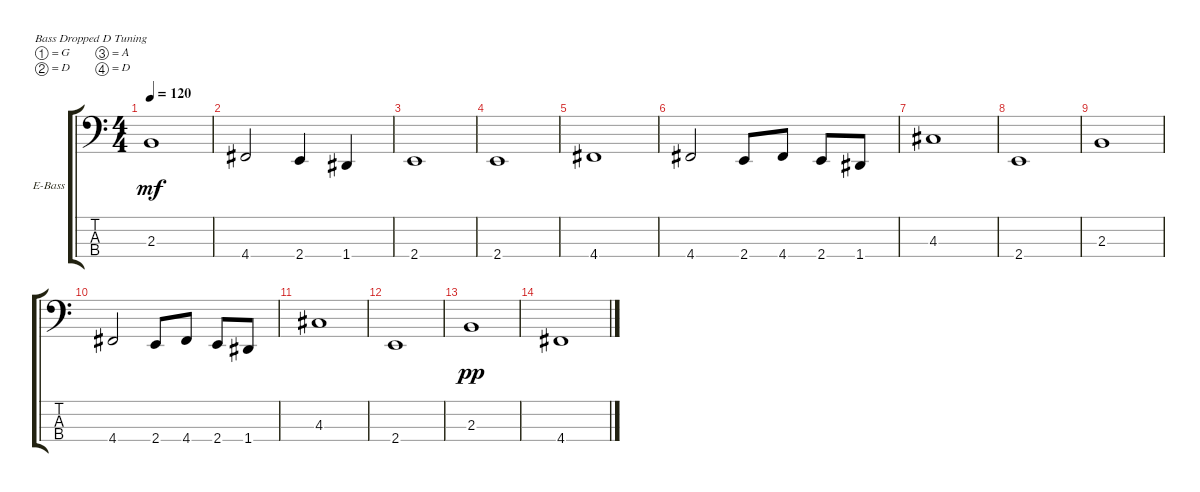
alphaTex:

\defaultSystemsLayout 4
\bracketExtendMode groupsimilarinstruments
\firstSystemTrackNameOrientation horizontal
\otherSystemsTrackNameOrientation horizontal
\track ("Electric Bass" "E-Bass") {instrument electricbassfinger}
\staff {score tabs}
\tuning (G2 D2 A1 D1)
\ts (4 4)
\tempo 120
\clef f4
\scale
0.333333
\ks c
2.3.1{dy mf} |
\scale
0.333333 4.4.2 2.4.4 1.4.4 |
\scale
0.333333 2.4.1 |
\scale
0.333333 2.4.1 |
\scale
0.333333 4.4.1 |
\scale
0.333333 4.4.2 2.4.8 4.4.8 2.4.8 1.4.8 |
\scale
0.333333 4.3.1 |
\scale
0.333333 2.4.1 |
\scale
0.333333 2.3.1 |
\scale
0.333333 4.4.2 2.4.8 4.4.8 2.4.8 1.4.8 |
\scale
0.333333 4.3.1 |
\scale
0.333333 2.4.1 |
\scale
0.333333 2.3.1{dy pp} |
\scale
0.333333 4.4.1 |
\scale
0.333333 |
\scale
0.333333
